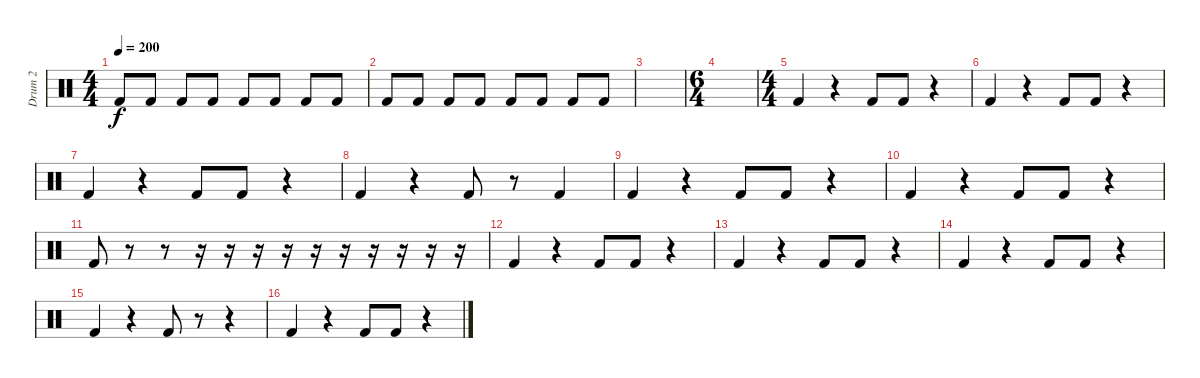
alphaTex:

\track ("Drum 2" "Drum 2") {instrument percussion}
\staff {score}
\articulation defaults
\ts (4 4)
\tempo 200
\clef neutral
\ks c "Kick (hit) 2".8{dy f} "Kick (hit) 2".8 "Kick (hit) 2".8 "Kick (hit) 2".8 "Kick (hit) 2".8 "Kick (hit) 2".8 "Kick (hit) 2".8 "Kick (hit) 2".8
|
"Kick (hit) 2".8 "Kick (hit) 2".8 "Kick (hit) 2".8 "Kick (hit) 2".8 "Kick (hit) 2".8 "Kick (hit) 2".8 "Kick (hit) 2".8 "Kick (hit) 2".8 |
|
\ts (6 4)
|
\ts (4 4)
"Kick (hit) 2".4 r.4 "Kick (hit) 2".8 "Kick (hit) 2".8 r.4 |
"Kick (hit) 2".4 r.4 "Kick (hit) 2".8 "Kick (hit) 2".8 r.4 |
"Kick (hit) 2".4 r.4 "Kick (hit) 2".8 "Kick (hit) 2".8 r.4 |
"Kick (hit) 2".4 r.4 "Kick (hit) 2".8 r.8 "Kick (hit) 2".4 |
"Kick (hit) 2".4 r.4 "Kick (hit) 2".8 "Kick (hit) 2".8 r.4 |
"Kick (hit) 2".4 r.4 "Kick (hit) 2".8 "Kick (hit) 2".8 r.4 |
"Kick (hit) 2".8 r.8 r.8 r.16 r.16 r.16 r.16 r.16 r.16 r.16 r.16 r.16 r.16 |
"Kick (hit) 2".4 r.4 "Kick (hit) 2".8 "Kick (hit) 2".8 r.4 |
"Kick (hit) 2".4 r.4 "Kick (hit) 2".8 "Kick (hit) 2".8 r.4 |
"Kick (hit) 2".4 r.4 "Kick (hit) 2".8 "Kick (hit) 2".8 r.4 |
"Kick (hit) 2".4 r.4 "Kick (hit) 2".8 r.8 r.4 |
"Kick (hit) 2".4 r.4 "Kick (hit) 2".8 "Kick (hit) 2".8 r.4
